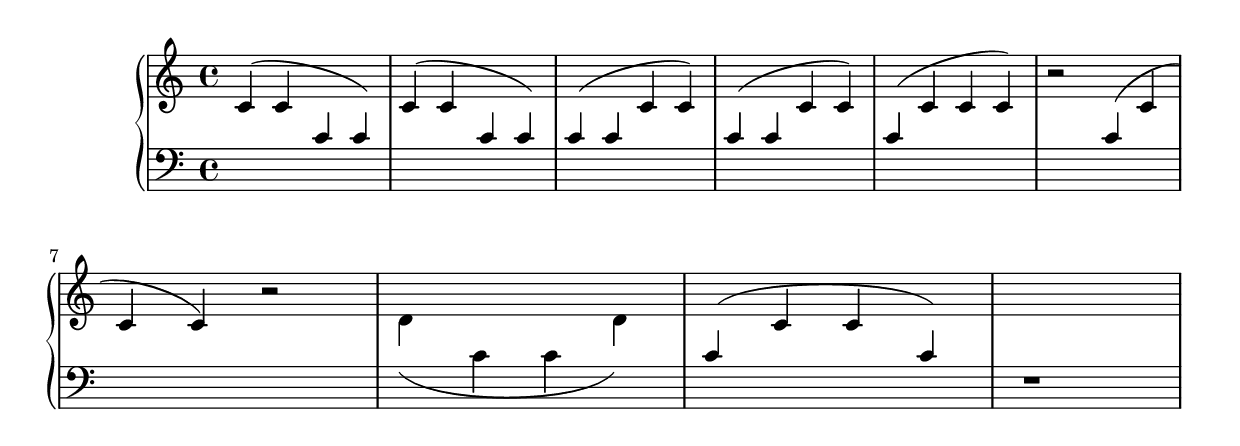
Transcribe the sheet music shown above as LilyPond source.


\version "2.3.4"
\header{
texidoc="
Slurs behave decently when broken across a linebreak.
"
}

	
\score{
	\context PianoStaff <<
	\context Staff=one \relative c'{
		\stemUp \slurUp
		 c4( c \change Staff=two c  c) |
		\change Staff=one
		\stemUp \slurUp
		 c4( c \change Staff=two c  c) |
		\stemUp \slurUp
		 c4( c \change Staff=one c  c) |
		\change Staff=two
		\stemUp \slurUp
		 c4( c \change Staff=one c  c) |
		\change Staff=two
		\stemUp \slurUp
		 c4( \change Staff=one c c  c) |
		r2
		\change Staff=two
		\stemUp \slurUp
		 c4( \change Staff=one c
		   \break
		c  c)
		r2
%		\stemDown \slurDown
%		 c4( \change Staff=two c c \change Staff=one  c)
		\stemDown \slurDown
		 d4( \change Staff=two c c \change Staff=one  d)
		\change Staff=two
		\stemUp \slurUp
		 c4( \change Staff=one c c \change Staff=two  c)
		r1
	}
	\context Staff=two \relative c'{
		\clef bass
		s1 s1 s1 s1 s1 s1 s1 s1 s1 s1
	}
	>>
}



